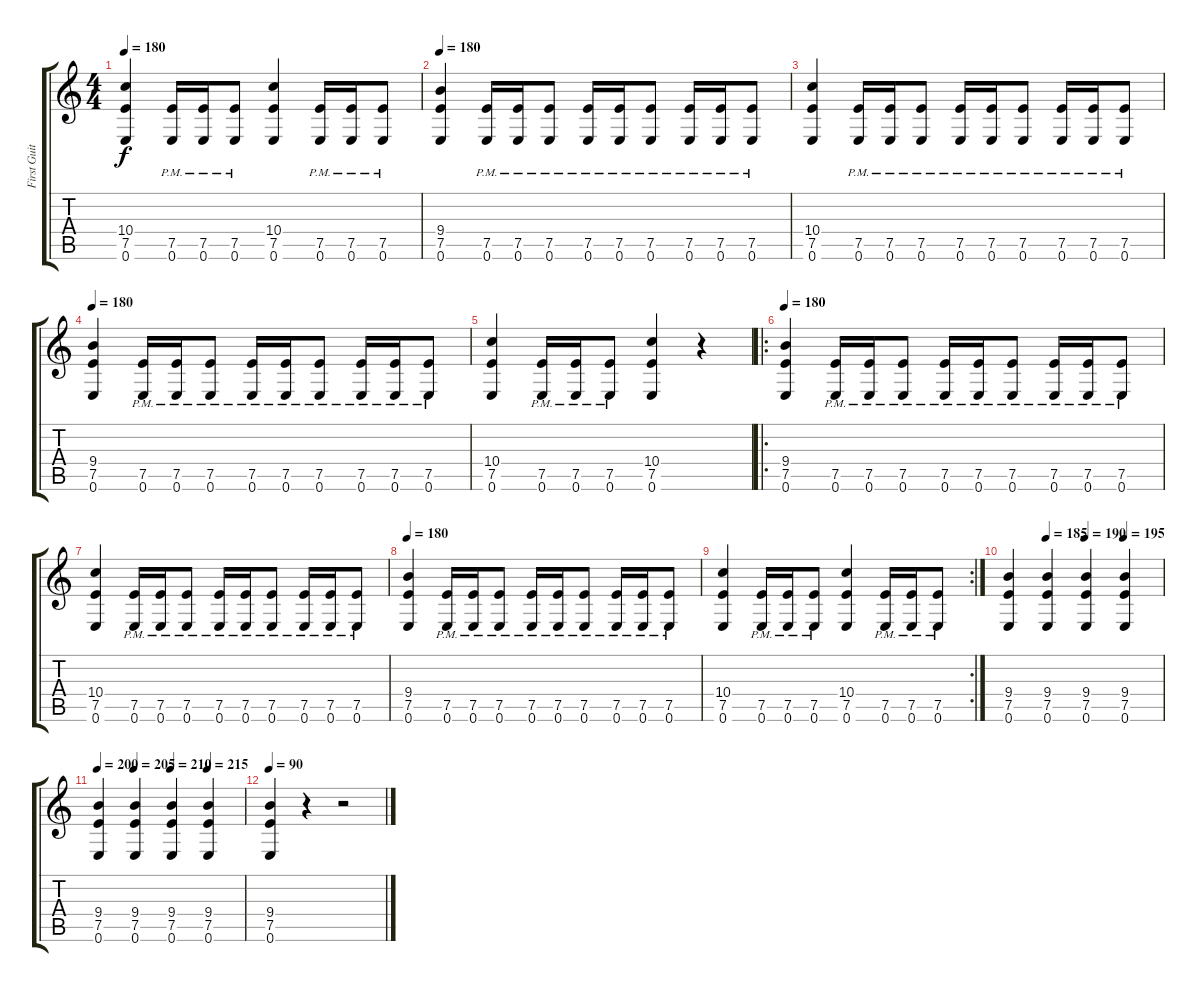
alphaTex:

\track ("First Guitar" "First Guit") {instrument distortionguitar}
\staff {score tabs}
\tuning (E4 B3 G3 D3 A2 E2) {hide}
\ts (4 4)
\tempo 180
\clef g2
\ks c
(10.4 7.5 0.6).4{dy f} (7.5{pm} 0.6{pm}).16 (7.5{pm} 0.6{pm}).16 (7.5{pm} 0.6{pm}).8 (10.4 7.5 0.6).4 (7.5{pm} 0.6{pm}).16 (7.5{pm} 0.6{pm}).16 (7.5{pm} 0.6{pm}).8 |
\tempo 180
(9.4 7.5 0.6).4{instrument distortionguitar} (7.5{pm} 0.6{pm}).16 (7.5{pm} 0.6{pm}).16 (7.5{pm} 0.6{pm}).8 (7.5{pm} 0.6{pm}).16 (7.5{pm} 0.6{pm}).16 (7.5{pm} 0.6{pm}).8 (7.5{pm} 0.6{pm}).16 (7.5{pm} 0.6{pm}).16 (7.5{pm} 0.6{pm}).8 |
(10.4 7.5 0.6).4{instrument distortionguitar} (7.5{pm} 0.6{pm}).16 (7.5{pm} 0.6{pm}).16 (7.5{pm} 0.6{pm}).8 (7.5{pm} 0.6{pm}).16 (7.5{pm} 0.6{pm}).16 (7.5{pm} 0.6{pm}).8 (7.5{pm} 0.6{pm}).16 (7.5{pm} 0.6{pm}).16 (7.5{pm} 0.6{pm}).8 |
\tempo 180
(9.4 7.5 0.6).4 (7.5{pm} 0.6{pm}).16 (7.5{pm} 0.6{pm}).16 (7.5{pm} 0.6{pm}).8 (7.5{pm} 0.6{pm}).16 (7.5{pm} 0.6{pm}).16 (7.5{pm} 0.6{pm}).8 (7.5{pm} 0.6{pm}).16 (7.5{pm} 0.6{pm}).16 (7.5{pm} 0.6{pm}).8 |
(10.4 7.5 0.6).4{instrument distortionguitar} (7.5{pm} 0.6{pm}).16 (7.5{pm} 0.6{pm}).16 (7.5{pm} 0.6{pm}).8 (10.4 7.5 0.6).4{instrument distortionguitar} r.4 |
\ro
\tempo 180
(9.4 7.5 0.6).4{instrument distortionguitar} (7.5{pm} 0.6{pm}).16 (7.5{pm} 0.6{pm}).16 (7.5{pm} 0.6{pm}).8 (7.5{pm} 0.6{pm}).16 (7.5{pm} 0.6{pm}).16 (7.5{pm} 0.6{pm}).8 (7.5{pm} 0.6{pm}).16 (7.5{pm} 0.6{pm}).16 (7.5{pm} 0.6{pm}).8 |
(10.4 7.5 0.6).4{instrument distortionguitar} (7.5{pm} 0.6{pm}).16 (7.5{pm} 0.6{pm}).16 (7.5{pm} 0.6{pm}).8 (7.5{pm} 0.6{pm}).16 (7.5{pm} 0.6{pm}).16 (7.5{pm} 0.6{pm}).8 (7.5{pm} 0.6{pm}).16 (7.5{pm} 0.6{pm}).16 (7.5{pm} 0.6{pm}).8 |
\tempo 180
(9.4 7.5 0.6).4 (7.5{pm} 0.6{pm}).16 (7.5{pm} 0.6{pm}).16 (7.5{pm} 0.6{pm}).8 (7.5{pm} 0.6{pm}).16 (7.5{pm} 0.6{pm}).16 (7.5{pm} 0.6{pm}).8 (7.5{pm} 0.6{pm}).16 (7.5{pm} 0.6{pm}).16 (7.5{pm} 0.6{pm}).8 |
\rc 2
(10.4 7.5 0.6).4{instrument distortionguitar} (7.5{pm} 0.6{pm}).16 (7.5{pm} 0.6{pm}).16 (7.5{pm} 0.6{pm}).8 (10.4 7.5 0.6).4{instrument distortionguitar} (7.5{pm} 0.6{pm}).16 (7.5{pm} 0.6{pm}).16 (7.5{pm} 0.6{pm}).8 |
\tempo (185 0.25)
\tempo (190 0.5)
\tempo (195 0.75)
(9.4 7.5 0.6).4 (9.4 7.5 0.6).4 (9.4 7.5 0.6).4 (9.4 7.5 0.6).4 |
\tempo 200
\tempo (205 0.25)
\tempo (210 0.5)
\tempo (215 0.75)
(9.4 7.5 0.6).4 (9.4 7.5 0.6).4 (9.4 7.5 0.6).4 (9.4 7.5 0.6).4 |
\tempo 90
(9.4 7.5 0.6).4 r.4 r.2
